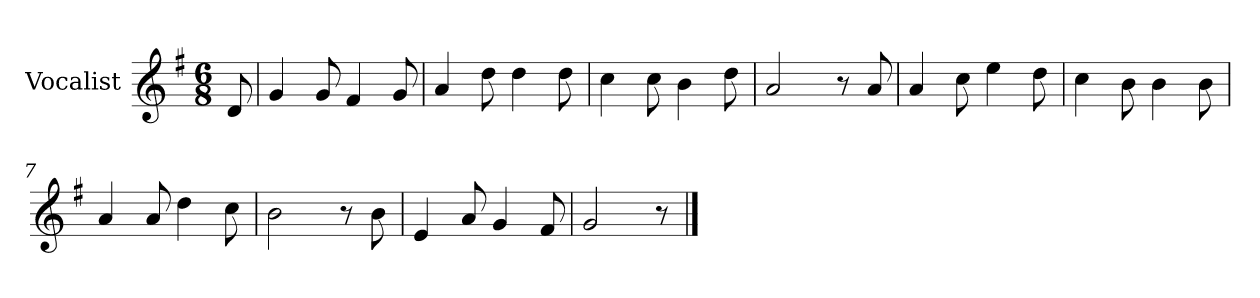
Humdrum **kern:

**kern
*part1
*staff1
*I"Vocalist
*k[f#]
*G:
*M6/8
=
8d
=1
4g
8g
4f#
8g
=2
4a
8dd
4dd
8dd
=3
4cc
8cc
4b
8dd
=4
2a
8r
8a
=5
4a
8cc
4ee
8dd
=6
4cc
8b
4b
8b
=7
4a
8a
4dd
8cc
=8
2b
8r
8b
=9
4e
8a
4g
8f#
=10
2g
8r
==
*-
